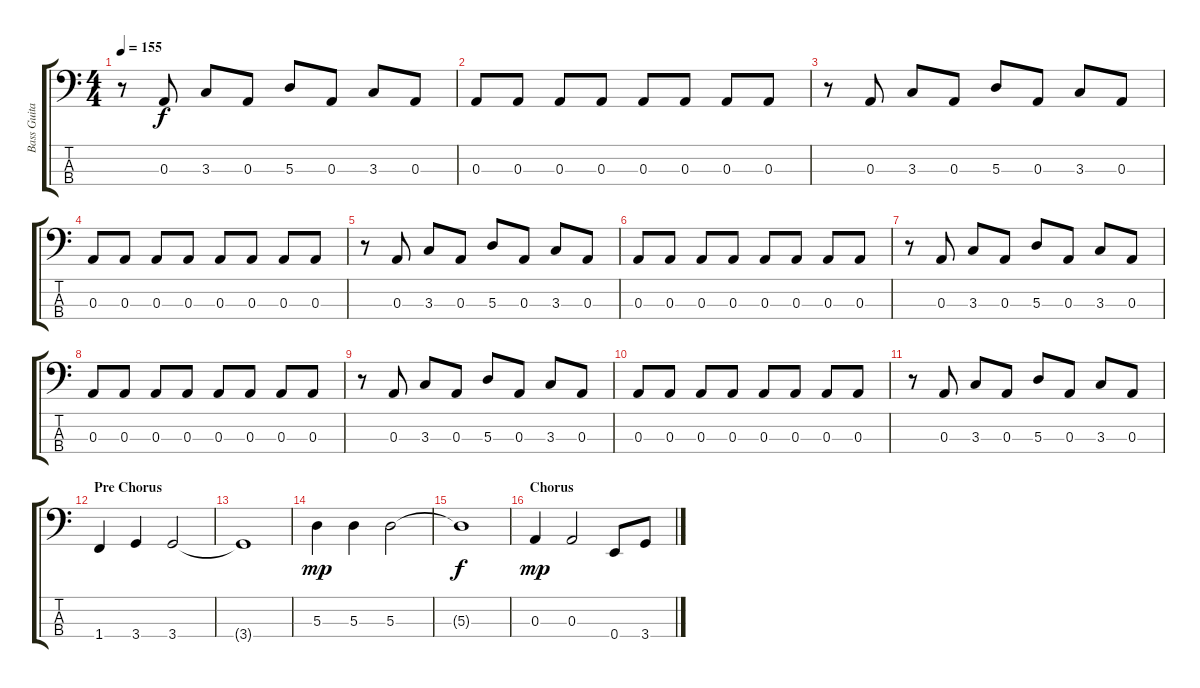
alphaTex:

\track ("Bass Guitar" "Bass Guita") {instrument electricbassfinger}
\staff {score tabs}
\tuning (G2 D2 A1 E1) {hide}
\ts (4 4)
\tempo 155
\clef f4
\ks c
r.8{dy f} 0.3.8 3.3.8 0.3.8 5.3.8 0.3.8 3.3.8 0.3.8 |
0.3.8 0.3.8 0.3.8 0.3.8 0.3.8 0.3.8 0.3.8 0.3.8 |
r.8 0.3.8 3.3.8 0.3.8 5.3.8 0.3.8 3.3.8 0.3.8 |
0.3.8 0.3.8 0.3.8 0.3.8 0.3.8 0.3.8 0.3.8 0.3.8 |
r.8 0.3.8 3.3.8 0.3.8 5.3.8 0.3.8 3.3.8 0.3.8 |
0.3.8 0.3.8 0.3.8 0.3.8 0.3.8 0.3.8 0.3.8 0.3.8 |
r.8 0.3.8 3.3.8 0.3.8 5.3.8 0.3.8 3.3.8 0.3.8 |
0.3.8 0.3.8 0.3.8 0.3.8 0.3.8 0.3.8 0.3.8 0.3.8 |
r.8 0.3.8 3.3.8 0.3.8 5.3.8 0.3.8 3.3.8 0.3.8 |
0.3.8 0.3.8 0.3.8 0.3.8 0.3.8 0.3.8 0.3.8 0.3.8 |
r.8 0.3.8 3.3.8 0.3.8 5.3.8 0.3.8 3.3.8 0.3.8 |
\section ("" "Pre Chorus")
1.4.4 3.4.4 3.4.2 |
3.4{t}.1 |
5.3.4{dy mp} 5.3.4 5.3.2 |
5.3{t}.1{dy f} |
\section ("" "Chorus")
0.3.4{dy mp} 0.3.2 0.4.8 3.4.8
